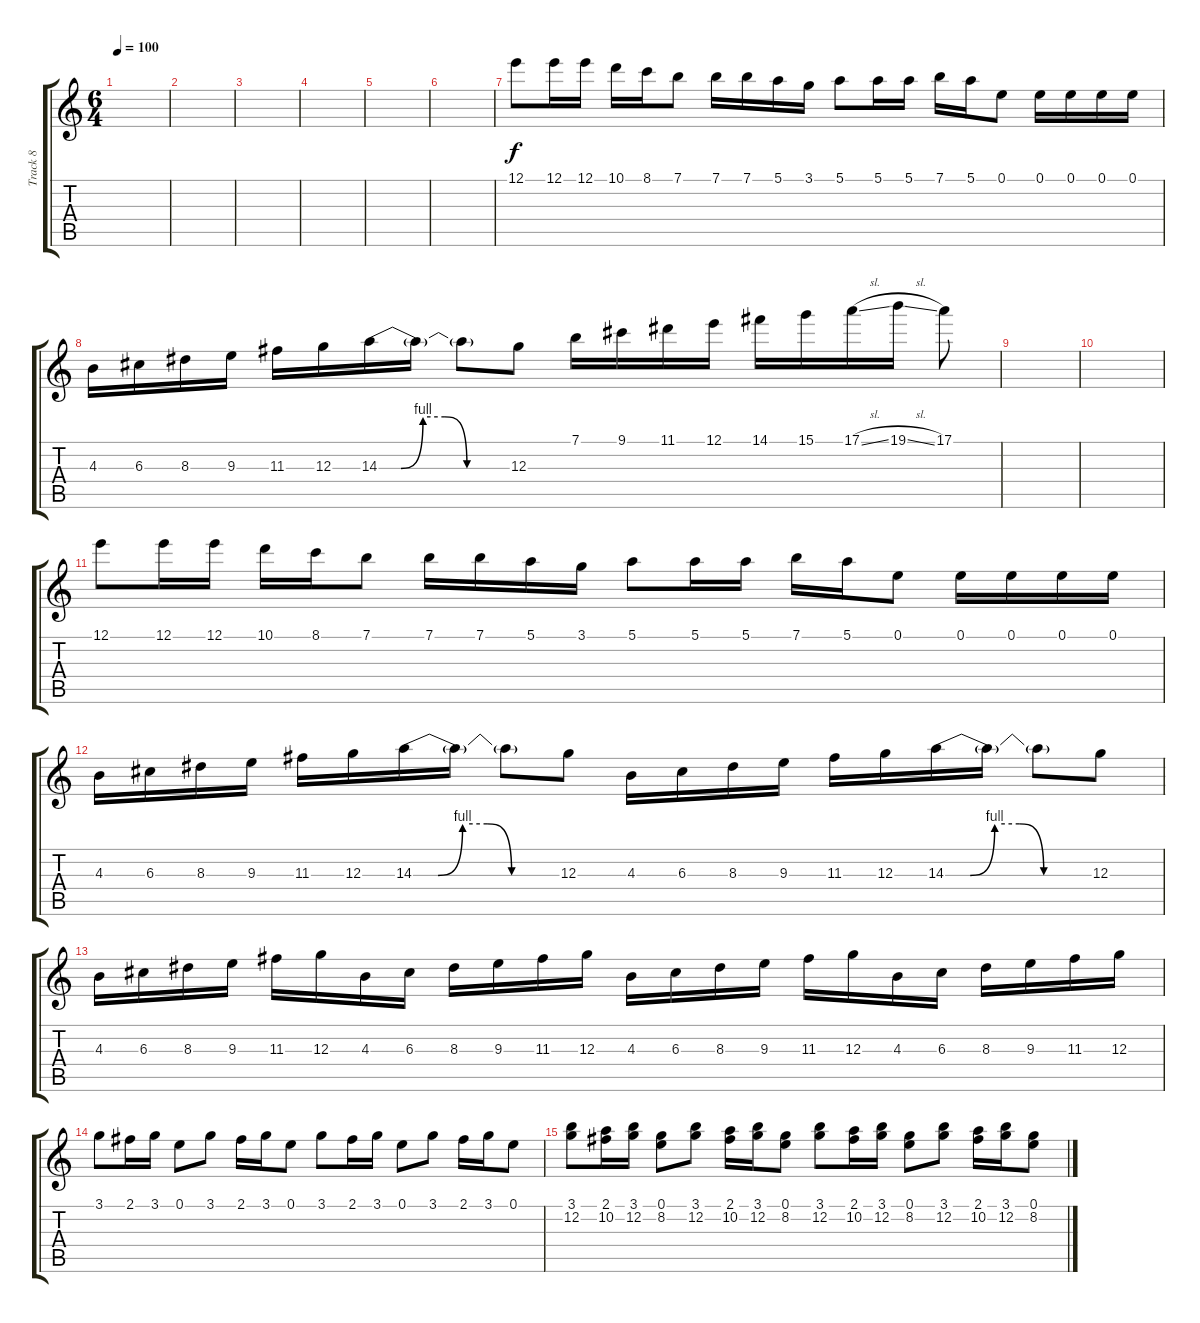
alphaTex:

\track ("Track 8" "Track 8") {instrument distortionguitar}
\staff {score tabs}
\tuning (E4 B3 G3 D3 A2 E2) {hide}
\ts (6 4)
\tempo 100
\clef g2
\ks c
|
|
|
|
|
|
12.1.8{volume 16} 12.1.16 12.1.16 10.1.16 8.1.16 7.1.8 7.1.16 7.1.16 5.1.16 3.1.16 5.1.8 5.1.16 5.1.16 7.1.16 5.1.16 0.1.8 0.1.16 0.1.16 0.1.16 0.1.16 |
4.3.16 6.3.16 8.3.16 9.3.16 11.3.16 12.3.16 14.3{be (custom 0 0 10 0 20 4 30 4 40 0 60 0)}.16 14.3{t}.16 14.3{t}.8 12.3.8 7.1.16 9.1.16 11.1.16 12.1.16 14.1.16 15.1.16 17.1{sl}.16 19.1{sl}.16 17.1.8 |
|
|
12.1.8 12.1.16 12.1.16 10.1.16 8.1.16 7.1.8 7.1.16 7.1.16 5.1.16 3.1.16 5.1.8 5.1.16 5.1.16 7.1.16 5.1.16 0.1.8 0.1.16 0.1.16 0.1.16 0.1.16 |
4.3.16 6.3.16 8.3.16 9.3.16 11.3.16 12.3.16 14.3{be (custom 0 0 10 0 20 4 30 4 40 0 60 0)}.16 14.3{t}.16 14.3{t}.8 12.3.8 4.3.16 6.3.16 8.3.16 9.3.16 11.3.16 12.3.16 14.3{be (custom 0 0 10 0 20 4 30 4 40 0 60 0)}.16 14.3{t}.16 14.3{t}.8 12.3.8 |
4.3.16 6.3.16 8.3.16 9.3.16 11.3.16 12.3.16 4.3.16 6.3.16 8.3.16 9.3.16 11.3.16 12.3.16 4.3.16 6.3.16 8.3.16 9.3.16 11.3.16 12.3.16 4.3.16 6.3.16 8.3.16 9.3.16 11.3.16 12.3.16 |
3.1.8{instrument synthstrings1} 2.1.16 3.1.16 0.1.8 3.1.8 2.1.16 3.1.16 0.1.8 3.1.8 2.1.16 3.1.16 0.1.8 3.1.8 2.1.16 3.1.16 0.1.8 |
(3.1 12.2).8 (2.1 10.2).16 (3.1 12.2).16 (0.1 8.2).8 (3.1 12.2).8 (2.1 10.2).16 (3.1 12.2).16 (0.1 8.2).8 (3.1 12.2).8 (2.1 10.2).16 (3.1 12.2).16 (0.1 8.2).8 (3.1 12.2).8 (2.1 10.2).16 (3.1 12.2).16 (0.1 8.2).8
